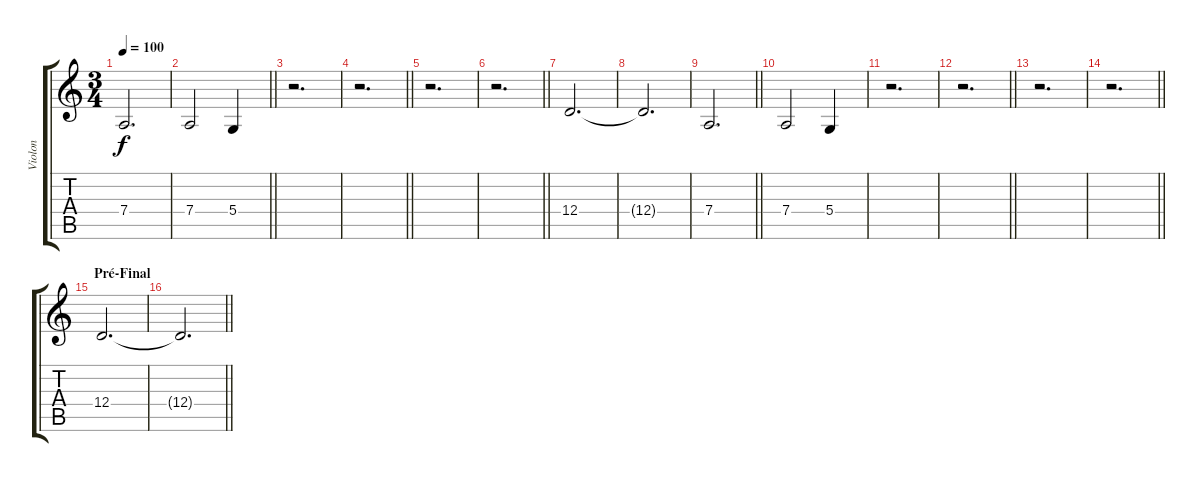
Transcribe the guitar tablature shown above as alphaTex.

\track ("Violon" "Violon") {instrument viola}
\staff {score tabs}
\tuning (E4 B3 G3 D3 A2 E2) {hide}
\ts (3 4)
\tempo 100
\clef g2
\ks c
7.4.2{d dy f} |
\barLineRight lightlight
7.4.2 5.4.4 |
r.2{d} |
\barLineRight lightlight
r.2{d} |
r.2{d} |
\barLineRight lightlight
r.2{d} |
12.4.2{d} |
12.4{t}.2{d} |
\barLineRight lightlight
7.4.2{d} |
7.4.2 5.4.4 |
r.2{d} |
\barLineRight lightlight
r.2{d} |
r.2{d} |
\barLineRight lightlight
r.2{d} |
\section ("" "Pré-Final")
12.4.2{d volume 6} |
\barLineRight lightlight
12.4{t}.2{d}
